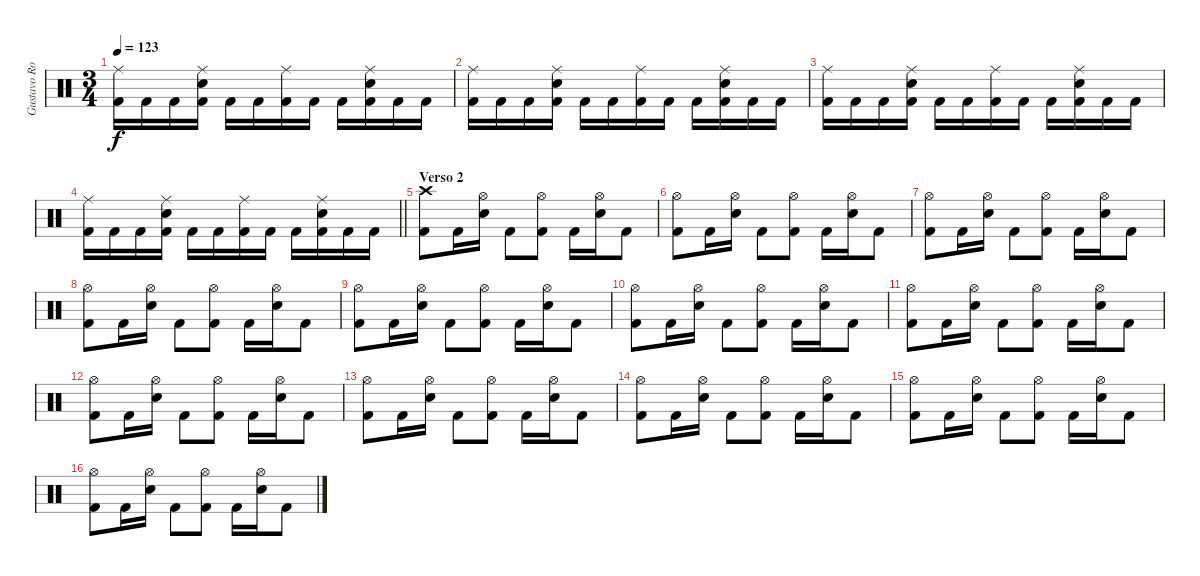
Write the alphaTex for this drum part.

\track ("Gustavo Rowek" "Gustavo Ro") {instrument percussion}
\staff {score}
\articulation defaults
\ts (3 4)
\tempo 123
\clef neutral
\ks c
("Ride (middle)" "Kick (hit) 2").16{dy f} "Kick (hit) 2".16 "Kick (hit) 2".16 ("Ride (middle)" "Snare (hit) 2" "Kick (hit) 2").16 "Kick (hit) 2".16 "Kick (hit) 2".16 ("Ride (middle)" "Kick (hit) 2").16 "Kick (hit) 2".16 "Kick (hit) 2".16 ("Ride (middle)" "Snare (hit) 2" "Kick (hit) 2").16 "Kick (hit) 2".16 "Kick (hit) 2".16 |
("Ride (middle)" "Kick (hit) 2").16 "Kick (hit) 2".16 "Kick (hit) 2".16 ("Ride (middle)" "Snare (hit) 2" "Kick (hit) 2").16 "Kick (hit) 2".16 "Kick (hit) 2".16 ("Ride (middle)" "Kick (hit) 2").16 "Kick (hit) 2".16 "Kick (hit) 2".16 ("Ride (middle)" "Snare (hit) 2" "Kick (hit) 2").16 "Kick (hit) 2".16 "Kick (hit) 2".16 |
("Ride (middle)" "Kick (hit) 2").16 "Kick (hit) 2".16 "Kick (hit) 2".16 ("Ride (middle)" "Snare (hit) 2" "Kick (hit) 2").16 "Kick (hit) 2".16 "Kick (hit) 2".16 ("Ride (middle)" "Kick (hit) 2").16 "Kick (hit) 2".16 "Kick (hit) 2".16 ("Ride (middle)" "Snare (hit) 2" "Kick (hit) 2").16 "Kick (hit) 2".16 "Kick (hit) 2".16 |
\barLineRight lightlight
("Ride (middle)" "Kick (hit) 2").16 "Kick (hit) 2".16 "Kick (hit) 2".16 ("Ride (middle)" "Snare (hit) 2" "Kick (hit) 2").16 "Kick (hit) 2".16 "Kick (hit) 2".16 ("Ride (middle)" "Kick (hit) 2").16 "Kick (hit) 2".16 "Kick (hit) 2".16 ("Ride (middle)" "Snare (hit) 2" "Kick (hit) 2").16 "Kick (hit) 2".16 "Kick (hit) 2".16 |
\section ("" "Verso 2")
("Crash high (hit)" "Kick (hit) 2").8 "Kick (hit) 2".16 ("Hi-Hat (open)" "Snare (hit) 2").16 "Kick (hit) 2".8 ("Hi-Hat (open)" "Kick (hit) 2").8 "Kick (hit) 2".16 ("Hi-Hat (open)" "Snare (hit) 2").16 "Kick (hit) 2".8 |
("Hi-Hat (open)" "Kick (hit) 2").8 "Kick (hit) 2".16 ("Hi-Hat (open)" "Snare (hit) 2").16 "Kick (hit) 2".8 ("Hi-Hat (open)" "Kick (hit) 2").8 "Kick (hit) 2".16 ("Hi-Hat (open)" "Snare (hit) 2").16 "Kick (hit) 2".8 |
("Hi-Hat (open)" "Kick (hit) 2").8 "Kick (hit) 2".16 ("Hi-Hat (open)" "Snare (hit) 2").16 "Kick (hit) 2".8 ("Hi-Hat (open)" "Kick (hit) 2").8 "Kick (hit) 2".16 ("Hi-Hat (open)" "Snare (hit) 2").16 "Kick (hit) 2".8 |
("Hi-Hat (open)" "Kick (hit) 2").8 "Kick (hit) 2".16 ("Hi-Hat (open)" "Snare (hit) 2").16 "Kick (hit) 2".8 ("Hi-Hat (open)" "Kick (hit) 2").8 "Kick (hit) 2".16 ("Hi-Hat (open)" "Snare (hit) 2").16 "Kick (hit) 2".8 |
("Hi-Hat (open)" "Kick (hit) 2").8 "Kick (hit) 2".16 ("Hi-Hat (open)" "Snare (hit) 2").16 "Kick (hit) 2".8 ("Hi-Hat (open)" "Kick (hit) 2").8 "Kick (hit) 2".16 ("Hi-Hat (open)" "Snare (hit) 2").16 "Kick (hit) 2".8 |
("Hi-Hat (open)" "Kick (hit) 2").8 "Kick (hit) 2".16 ("Hi-Hat (open)" "Snare (hit) 2").16 "Kick (hit) 2".8 ("Hi-Hat (open)" "Kick (hit) 2").8 "Kick (hit) 2".16 ("Hi-Hat (open)" "Snare (hit) 2").16 "Kick (hit) 2".8 |
("Hi-Hat (open)" "Kick (hit) 2").8 "Kick (hit) 2".16 ("Hi-Hat (open)" "Snare (hit) 2").16 "Kick (hit) 2".8 ("Hi-Hat (open)" "Kick (hit) 2").8 "Kick (hit) 2".16 ("Hi-Hat (open)" "Snare (hit) 2").16 "Kick (hit) 2".8 |
("Hi-Hat (open)" "Kick (hit) 2").8 "Kick (hit) 2".16 ("Hi-Hat (open)" "Snare (hit) 2").16 "Kick (hit) 2".8 ("Hi-Hat (open)" "Kick (hit) 2").8 "Kick (hit) 2".16 ("Hi-Hat (open)" "Snare (hit) 2").16 "Kick (hit) 2".8 |
("Hi-Hat (open)" "Kick (hit) 2").8 "Kick (hit) 2".16 ("Hi-Hat (open)" "Snare (hit) 2").16 "Kick (hit) 2".8 ("Hi-Hat (open)" "Kick (hit) 2").8 "Kick (hit) 2".16 ("Hi-Hat (open)" "Snare (hit) 2").16 "Kick (hit) 2".8 |
("Hi-Hat (open)" "Kick (hit) 2").8 "Kick (hit) 2".16 ("Hi-Hat (open)" "Snare (hit) 2").16 "Kick (hit) 2".8 ("Hi-Hat (open)" "Kick (hit) 2").8 "Kick (hit) 2".16 ("Hi-Hat (open)" "Snare (hit) 2").16 "Kick (hit) 2".8 |
("Hi-Hat (open)" "Kick (hit) 2").8 "Kick (hit) 2".16 ("Hi-Hat (open)" "Snare (hit) 2").16 "Kick (hit) 2".8 ("Hi-Hat (open)" "Kick (hit) 2").8 "Kick (hit) 2".16 ("Hi-Hat (open)" "Snare (hit) 2").16 "Kick (hit) 2".8 |
("Hi-Hat (open)" "Kick (hit) 2").8 "Kick (hit) 2".16 ("Hi-Hat (open)" "Snare (hit) 2").16 "Kick (hit) 2".8 ("Hi-Hat (open)" "Kick (hit) 2").8 "Kick (hit) 2".16 ("Hi-Hat (open)" "Snare (hit) 2").16 "Kick (hit) 2".8
